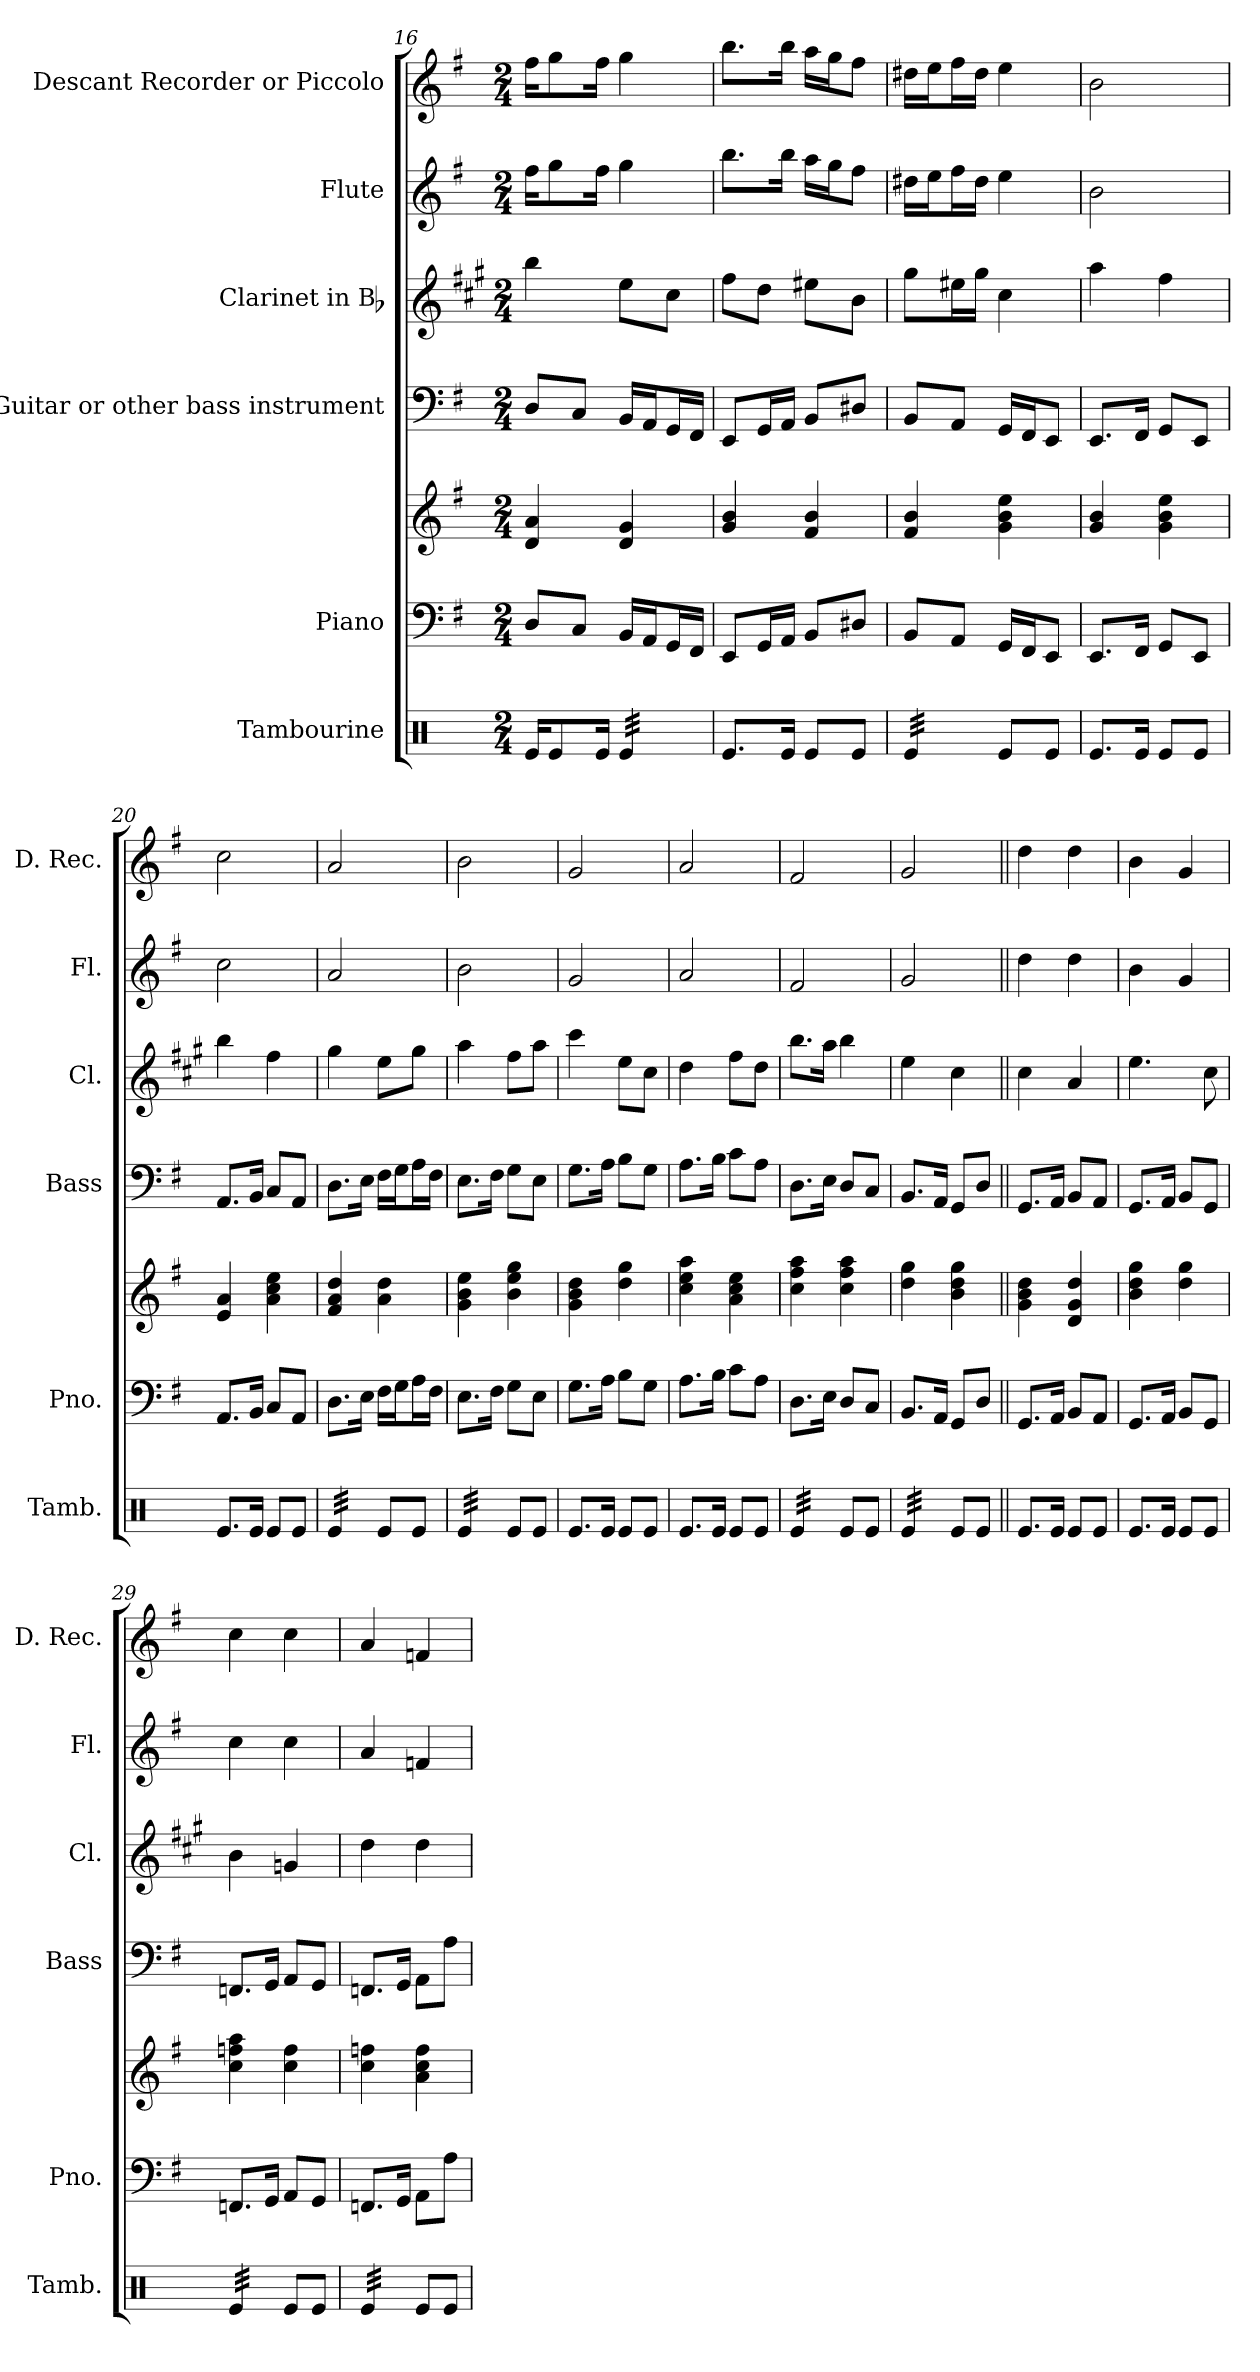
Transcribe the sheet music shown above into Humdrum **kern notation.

**kern	**kern	**kern	**kern	**kern	**kern	**kern
*part6	*part5	*part5	*part4	*part3	*part2	*part1
*staff7	*staff6	*staff5	*staff4	*staff3	*staff2	*staff1
*I"Tambourine	*I"Piano	*	*I"Bass Guitar or other bass instrument	*I"Clarinet in Bb	*I"Flute	*I"Descant Recorder or  Piccolo
*I'Tamb.	*I'Pno.	*	*I'Bass	*I'Cl.	*I'Fl.	*I'D. Rec.
*clefX	*clefF4	*clefG2	*clefF4	*clefG2	*clefG2	*clefG2
*	*	*	*ITrd7c12	*ITrd1c2	*	*ITrd-7c-12
*k[]	*k[f#]	*k[f#]	*k[f#]	*k[f#]	*k[f#]	*k[f#]
*C:	*G:	*G:	*G:	*G:	*G:	*G:
*M2/4	*M2/4	*M2/4	*M2/4	*M2/4	*M2/4	*M2/4
=16	=16	=16	=16	=16	=16	=16
16Rei/KL	8Di/L	4di/ 4ai	8DDi/L	4aai\	16ff#i\KL	16fff#i\KL
8Rei/	.	.	.	.	8ggi\	8gggi\
.	8Ci/J	.	8CCi/J	.	.	.
16Rei/Jk	.	.	.	.	16ff#i\Jk	16fff#i\Jk
*tremolo	*	*	*	*	*	*
32Rei/LLL	16BBi/LL	4di/ 4gi	16BBBi/LL	8ddi\L	4ggi\	4gggi\
32Rei/	.	.	.	.	.	.
32Rei/	16AAi/J	.	16AAAi/J	.	.	.
32Rei/	.	.	.	.	.	.
32Rei/	16GGi/L	.	16GGGi/L	8bi\J	.	.
32Rei/	.	.	.	.	.	.
32Rei/	16FF#i/JJ	.	16FFF#i/JJ	.	.	.
32Rei/JJJ	.	.	.	.	.	.
*Xtremolo	*	*	*	*	*	*
=17	=17	=17	=17	=17	=17	=17
8.Rei/L	8EEi/L	4gi/ 4bi	8EEEi/L	8eei\L	8.bbi\L	8.bbbi\L
.	16GGi/L	.	16GGGi/L	8cci\J	.	.
16Rei/Jk	16AAi/JJ	.	16AAAi/JJ	.	16bbi\Jk	16bbbi\Jk
8Rei/L	8BBi/L	4f#i/ 4bi	8BBBi/L	8dd#Xi\L	16aai\LL	16aaai\LL
.	.	.	.	.	16ggi\J	16gggi\J
8Rei/J	8D#Xi/J	.	8DD#Xi/J	8ai\J	8ff#i\J	8fff#i\J
=18	=18	=18	=18	=18	=18	=18
*tremolo	*	*	*	*	*	*
32Rei/LLL	8BBi/L	4f#i/ 4bi	8BBBi/L	8ff#i\L	16dd#Xi\LL	16ddd#Xi\LL
32Rei/	.	.	.	.	.	.
32Rei/	.	.	.	.	16eei\J	16eeei\J
32Rei/	.	.	.	.	.	.
32Rei/	8AAi/J	.	8AAAi/J	16dd#Xi\L	16ff#i\L	16fff#i\L
32Rei/	.	.	.	.	.	.
32Rei/	.	.	.	16ff#i\JJ	16dd#i\JJ	16ddd#i\JJ
32Rei/JJJ	.	.	.	.	.	.
*Xtremolo	*	*	*	*	*	*
8Rei/L	16GGi/LL	4gi\ 4bi 4eei	16GGGi/LL	4bi\	4eei\	4eeei\
.	16FF#i/J	.	16FFF#i/J	.	.	.
8Rei/J	8EEi/J	.	8EEEi/J	.	.	.
!!LO:PB:g=z
=19	=19	=19	=19	=19	=19	=19
8.Rei/L	8.EEi/L	4gi/ 4bi	8.EEEi/L	4ggi\	2bi\	2bbi\
16Rei/Jk	16FF#i/Jk	.	16FFF#i/Jk	.	.	.
8Rei/L	8GGi/L	4gi\ 4bi 4eei	8GGGi/L	4eei\	.	.
8Rei/J	8EEi/J	.	8EEEi/J	.	.	.
=20	=20	=20	=20	=20	=20	=20
8.Rei/L	8.AAi/L	4ei/ 4ai	8.AAAi/L	4aai\	2cci\	2ccci\
16Rei/Jk	16BBi/Jk	.	16BBBi/Jk	.	.	.
8Rei/L	8Ci/L	4ai\ 4cci 4eei	8CCi/L	4eei\	.	.
8Rei/J	8AAi/J	.	8AAAi/J	.	.	.
=21	=21	=21	=21	=21	=21	=21
*tremolo	*	*	*	*	*	*
32Rei/LLL	8.Di\L	4f#i/ 4ai 4ddi	8.DDi\L	4ff#i\	2ai/	2aai/
32Rei/	.	.	.	.	.	.
32Rei/	.	.	.	.	.	.
32Rei/	.	.	.	.	.	.
32Rei/	.	.	.	.	.	.
32Rei/	.	.	.	.	.	.
32Rei/	16Ei\Jk	.	16EEi\Jk	.	.	.
32Rei/JJJ	.	.	.	.	.	.
*Xtremolo	*	*	*	*	*	*
8Rei/L	16F#i\LL	4ai\ 4ddi	16FF#i\LL	8ddi\L	.	.
.	16Gi\J	.	16GGi\J	.	.	.
8Rei/J	16Ai\L	.	16AAi\L	8ff#i\J	.	.
.	16F#i\JJ	.	16FF#i\JJ	.	.	.
=22	=22	=22	=22	=22	=22	=22
*tremolo	*	*	*	*	*	*
32Rei/LLL	8.Ei\L	4gi\ 4bi 4eei	8.EEi\L	4ggi\	2bi\	2bbi\
32Rei/	.	.	.	.	.	.
32Rei/	.	.	.	.	.	.
32Rei/	.	.	.	.	.	.
32Rei/	.	.	.	.	.	.
32Rei/	.	.	.	.	.	.
32Rei/	16F#i\Jk	.	16FF#i\Jk	.	.	.
32Rei/JJJ	.	.	.	.	.	.
*Xtremolo	*	*	*	*	*	*
8Rei/L	8Gi\L	4bi\ 4eei 4ggi	8GGi\L	8eei\L	.	.
8Rei/J	8Ei\J	.	8EEi\J	8ggi\J	.	.
=23	=23	=23	=23	=23	=23	=23
8.Rei/L	8.Gi\L	4gi\ 4bi 4ddi	8.GGi\L	4bbi\	2gi/	2ggi/
16Rei/Jk	16Ai\Jk	.	16AAi\Jk	.	.	.
8Rei/L	8Bi\L	4ddi\ 4ggi	8BBi\L	8ddi\L	.	.
8Rei/J	8Gi\J	.	8GGi\J	8bi\J	.	.
=24	=24	=24	=24	=24	=24	=24
8.Rei/L	8.Ai\L	4cci\ 4eei 4aai	8.AAi\L	4cci\	2ai/	2aai/
16Rei/Jk	16Bi\Jk	.	16BBi\Jk	.	.	.
8Rei/L	8ci\L	4ai\ 4cci 4eei	8Ci\L	8eei\L	.	.
8Rei/J	8Ai\J	.	8AAi\J	8cci\J	.	.
=25	=25	=25	=25	=25	=25	=25
*tremolo	*	*	*	*	*	*
32Rei/LLL	8.Di\L	4cci\ 4ff#i 4aai	8.DDi\L	8.aai\L	2f#i/	2ff#i/
32Rei/	.	.	.	.	.	.
32Rei/	.	.	.	.	.	.
32Rei/	.	.	.	.	.	.
32Rei/	.	.	.	.	.	.
32Rei/	.	.	.	.	.	.
32Rei/	16Ei\Jk	.	16EEi\Jk	16ggi\Jk	.	.
32Rei/JJJ	.	.	.	.	.	.
*Xtremolo	*	*	*	*	*	*
8Rei/L	8Di/L	4cci\ 4ff#i 4aai	8DDi/L	4aai\	.	.
8Rei/J	8Ci/J	.	8CCi/J	.	.	.
=26	=26	=26	=26	=26	=26	=26
*tremolo	*	*	*	*	*	*
32Rei/LLL	8.BBi/L	4ddi\ 4ggi	8.BBBi/L	4ddi\	2gi/	2ggi/
32Rei/	.	.	.	.	.	.
32Rei/	.	.	.	.	.	.
32Rei/	.	.	.	.	.	.
32Rei/	.	.	.	.	.	.
32Rei/	.	.	.	.	.	.
32Rei/	16AAi/Jk	.	16AAAi/Jk	.	.	.
32Rei/JJJ	.	.	.	.	.	.
*Xtremolo	*	*	*	*	*	*
8Rei/L	8GGi/L	4bi\ 4ddi 4ggi	8GGGi/L	4bi\	.	.
8Rei/J	8Di/J	.	8DDi/J	.	.	.
=27||	=27||	=27||	=27||	=27||	=27||	=27||
8.Rei/L	8.GGi/L	4gi\ 4bi 4ddi	8.GGGi/L	4bi\	4ddi\	4dddi\
16Rei/Jk	16AAi/Jk	.	16AAAi/Jk	.	.	.
8Rei/L	8BBi/L	4di/ 4gi 4ddi	8BBBi/L	4gi/	4ddi\	4dddi\
8Rei/J	8AAi/J	.	8AAAi/J	.	.	.
=28	=28	=28	=28	=28	=28	=28
8.Rei/L	8.GGi/L	4bi\ 4ddi 4ggi	8.GGGi/L	4.ddi\	4bi\	4bbi\
16Rei/Jk	16AAi/Jk	.	16AAAi/Jk	.	.	.
8Rei/L	8BBi/L	4ddi\ 4ggi	8BBBi/L	.	4gi/	4ggi/
8Rei/J	8GGi/J	.	8GGGi/J	8bi\	.	.
=29	=29	=29	=29	=29	=29	=29
*tremolo	*	*	*	*	*	*
32Rei/LLL	8.FFni/L	4cci\ 4ffni 4aai	8.FFFni/L	4ai\	4cci\	4ccci\
32Rei/	.	.	.	.	.	.
32Rei/	.	.	.	.	.	.
32Rei/	.	.	.	.	.	.
32Rei/	.	.	.	.	.	.
32Rei/	.	.	.	.	.	.
32Rei/	16GGi/Jk	.	16GGGi/Jk	.	.	.
32Rei/JJJ	.	.	.	.	.	.
*Xtremolo	*	*	*	*	*	*
8Rei/L	8AAi/L	4cci\ 4ffi	8AAAi/L	4fni/	4cci\	4ccci\
8Rei/J	8GGi/J	.	8GGGi/J	.	.	.
!!LO:LB:g=z
=30	=30	=30	=30	=30	=30	=30
*tremolo	*	*	*	*	*	*
32Rei/LLL	8.FFni/L	4cci\ 4ffni	8.FFFni/L	4cci\	4ai/	4aai/
32Rei/	.	.	.	.	.	.
32Rei/	.	.	.	.	.	.
32Rei/	.	.	.	.	.	.
32Rei/	.	.	.	.	.	.
32Rei/	.	.	.	.	.	.
32Rei/	16GGi/Jk	.	16GGGi/Jk	.	.	.
32Rei/JJJ	.	.	.	.	.	.
*Xtremolo	*	*	*	*	*	*
8Rei/L	8AAi\L	4ai\ 4cci 4ffi	8AAAi\L	4cci\	4fni/	4ffni/
8Rei/J	8Ai\J	.	8AAi\J	.	.	.
=	=	=	=	=	=	=
*-	*-	*-	*-	*-	*-	*-
